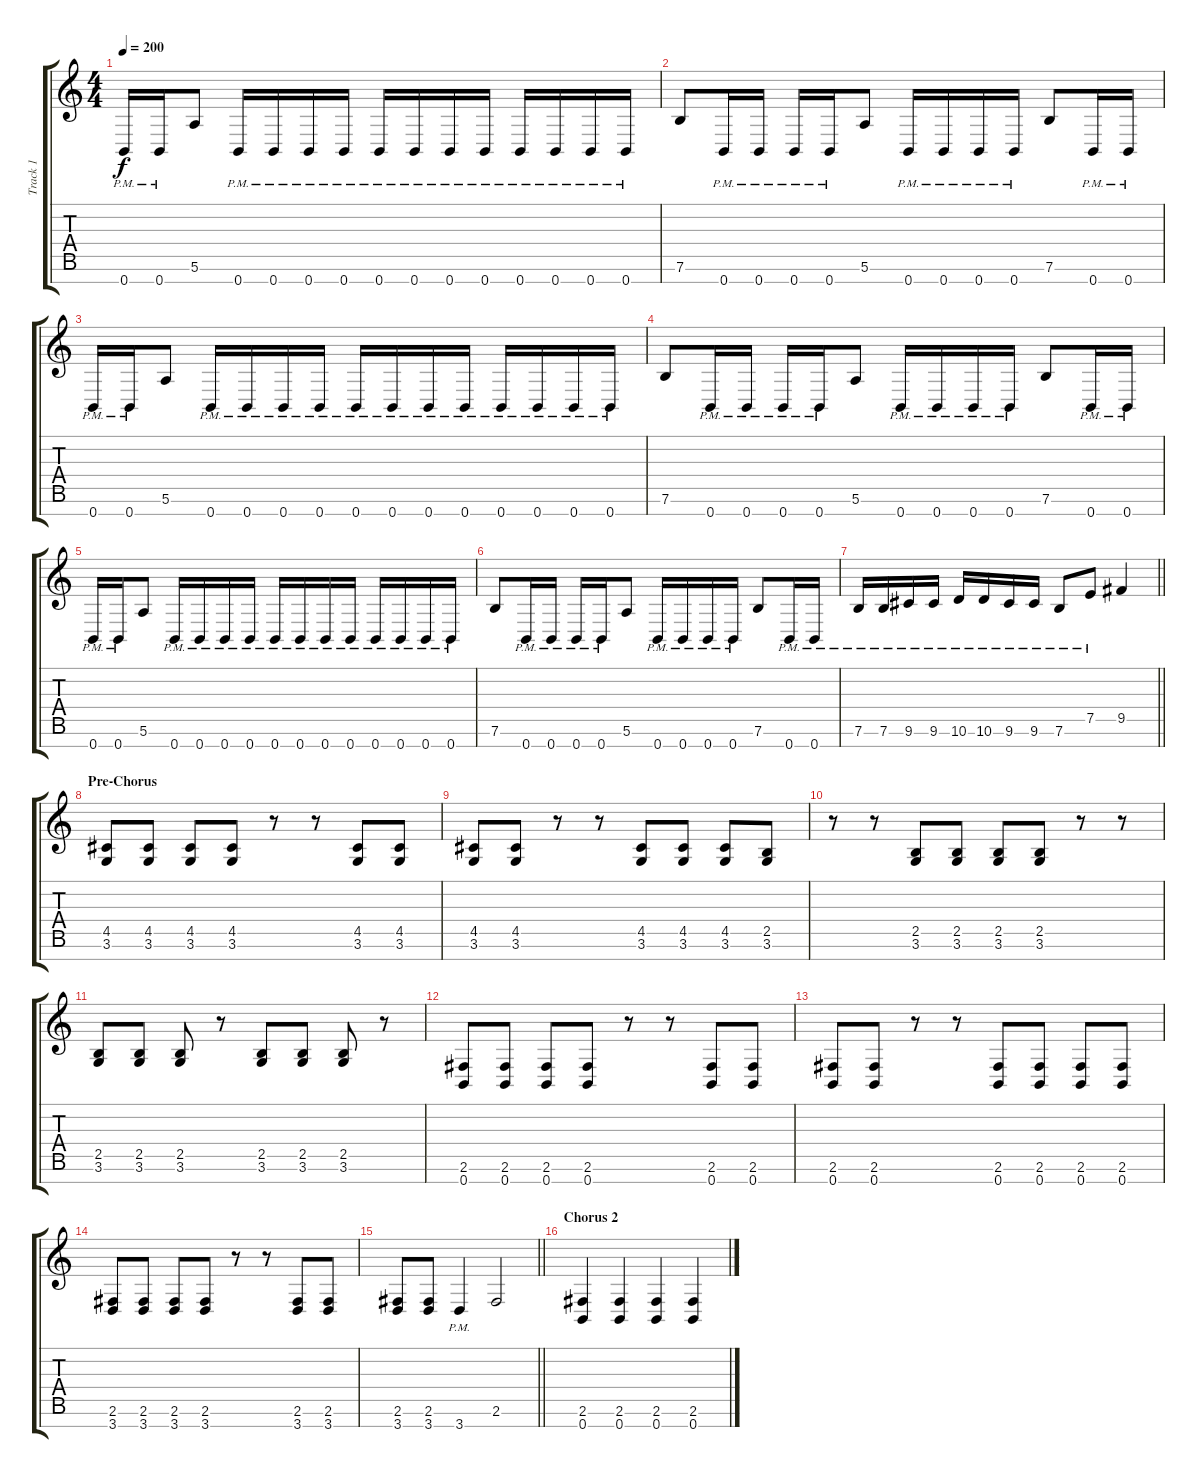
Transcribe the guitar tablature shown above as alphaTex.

\track ("Track 1" "Track 1") {instrument distortionguitar}
\staff {score tabs}
\tuning (E4 B3 G3 D3 A2 E2 B1) {hide}
\ts (4 4)
\tempo 200
\clef g2
\ks c
0.7{pm}.16{dy f} 0.7{pm}.16 5.6.8 0.7{pm}.16 0.7{pm}.16 0.7{pm}.16 0.7{pm}.16 0.7{pm}.16 0.7{pm}.16 0.7{pm}.16 0.7{pm}.16 0.7{pm}.16 0.7{pm}.16 0.7{pm}.16 0.7{pm}.16 |
7.6.8 0.7{pm}.16 0.7{pm}.16 0.7{pm}.16 0.7{pm}.16 5.6.8 0.7{pm}.16 0.7{pm}.16 0.7{pm}.16 0.7{pm}.16 7.6.8 0.7{pm}.16 0.7{pm}.16 |
0.7{pm}.16 0.7{pm}.16 5.6.8 0.7{pm}.16 0.7{pm}.16 0.7{pm}.16 0.7{pm}.16 0.7{pm}.16 0.7{pm}.16 0.7{pm}.16 0.7{pm}.16 0.7{pm}.16 0.7{pm}.16 0.7{pm}.16 0.7{pm}.16 |
7.6.8 0.7{pm}.16 0.7{pm}.16 0.7{pm}.16 0.7{pm}.16 5.6.8 0.7{pm}.16 0.7{pm}.16 0.7{pm}.16 0.7{pm}.16 7.6.8 0.7{pm}.16 0.7{pm}.16 |
0.7{pm}.16 0.7{pm}.16 5.6.8 0.7{pm}.16 0.7{pm}.16 0.7{pm}.16 0.7{pm}.16 0.7{pm}.16 0.7{pm}.16 0.7{pm}.16 0.7{pm}.16 0.7{pm}.16 0.7{pm}.16 0.7{pm}.16 0.7{pm}.16 |
7.6.8 0.7{pm}.16 0.7{pm}.16 0.7{pm}.16 0.7{pm}.16 5.6.8 0.7{pm}.16 0.7{pm}.16 0.7{pm}.16 0.7{pm}.16 7.6.8 0.7{pm}.16 0.7{pm}.16 |
\barLineRight lightlight
7.6{pm}.16 7.6{pm}.16 9.6{pm}.16 9.6{pm}.16 10.6{pm}.16 10.6{pm}.16 9.6{pm}.16 9.6{pm}.16 7.6{pm}.8 7.5{pm}.8 9.5.4 |
\section ("" "Pre-Chorus")
(4.5 3.6).8 (4.5 3.6).8 (4.5 3.6).8 (4.5 3.6).8 r.8 r.8 (4.5 3.6).8 (4.5 3.6).8 |
(4.5 3.6).8 (4.5 3.6).8 r.8 r.8 (4.5 3.6).8 (4.5 3.6).8 (4.5 3.6).8 (2.5 3.6).8 |
r.8 r.8 (2.5 3.6).8 (2.5 3.6).8 (2.5 3.6).8 (2.5 3.6).8 r.8 r.8 |
(2.5 3.6).8 (2.5 3.6).8 (2.5 3.6).8 r.8 (2.5 3.6).8 (2.5 3.6).8 (2.5 3.6).8 r.8 |
(2.6 0.7).8 (2.6 0.7).8 (2.6 0.7).8 (2.6 0.7).8 r.8 r.8 (2.6 0.7).8 (2.6 0.7).8 |
(2.6 0.7).8 (2.6 0.7).8 r.8 r.8 (2.6 0.7).8 (2.6 0.7).8 (2.6 0.7).8 (2.6 0.7).8 |
(2.6 3.7).8 (2.6 3.7).8 (2.6 3.7).8 (2.6 3.7).8 r.8 r.8 (2.6 3.7).8 (2.6 3.7).8 |
\barLineRight lightlight
(2.6 3.7).8 (2.6 3.7).8 3.7{pm}.4 2.6.2 |
\section ("" "Chorus 2")
(2.6 0.7).4{instrument distortionguitar} (2.6 0.7).4 (2.6 0.7).4 (2.6 0.7).4
